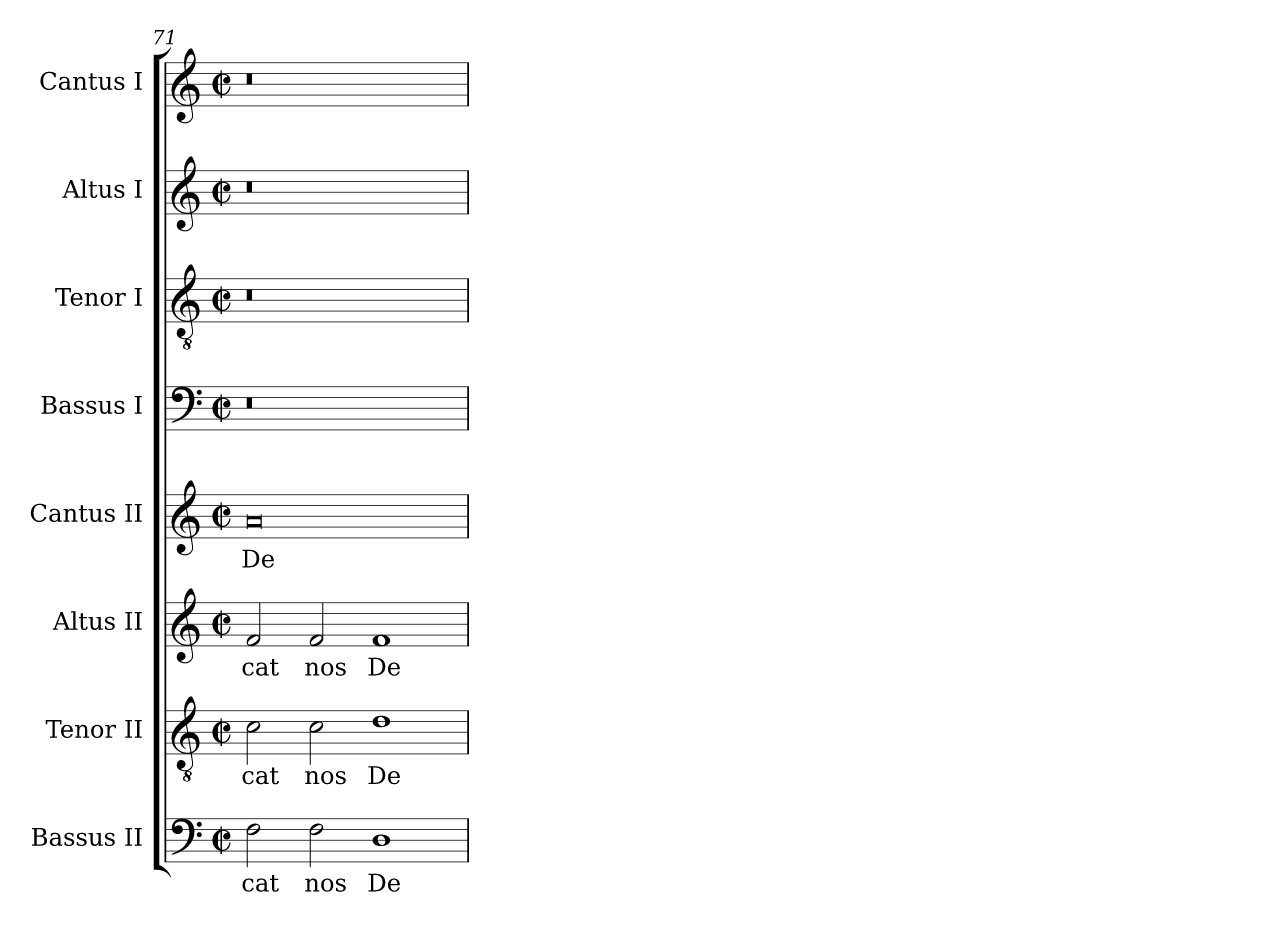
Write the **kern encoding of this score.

**kern	**text	**kern	**text	**kern	**text	**kern	**text	**kern	**kern	**kern	**kern
*part8	*part8	*part7	*part7	*part6	*part6	*part5	*part5	*part4	*part3	*part2	*part1
*staff8	*staff8	*staff7	*staff7	*staff6	*staff6	*staff5	*staff5	*staff4	*staff3	*staff2	*staff1
*I"Bassus II	*	*I"Tenor II	*	*I"Altus II	*	*I"Cantus II	*	*I"Bassus I	*I"Tenor I	*I"Altus I	*I"Cantus I
*clefF4	*	*clefGv2	*	*clefG2	*	*clefG2	*	*clefF4	*clefGv2	*clefG2	*clefG2
*M2/2	*	*M2/2	*	*M2/2	*	*M2/2	*	*M2/2	*M2/2	*M2/2	*M2/2
*met(c|)	*	*met(c|)	*	*met(c|)	*	*met(c|)	*	*met(c|)	*met(c|)	*met(c|)	*met(c|)
=71	=71	=71	=71	=71	=71	=71	=71	=71	=71	=71	=71
!	!LO:LY:b:cj	!	!LO:LY:b:cj	!	!LO:LY:b:cj	!	!LO:LY:b:cj	!	!	!	!
2F\	-cat	2c\	cat	2f/	-cat	0a	De	0r	0r	0r	0r
!	!LO:LY:b:cj	!	!LO:LY:b:cj	!	!LO:LY:b:cj	!	!	!	!	!	!
2F\	nos	2c\	nos	2f/	nos	.	.	.	.	.	.
!	!LO:LY:b:cj	!	!LO:LY:b:cj	!	!LO:LY:b:cj	!	!	!	!	!	!
1D	De-	1d	De	1f	De-	.	.	.	.	.	.
=	=	=	=	=	=	=	=	=	=	=	=
*-	*-	*-	*-	*-	*-	*-	*-	*-	*-	*-	*-
